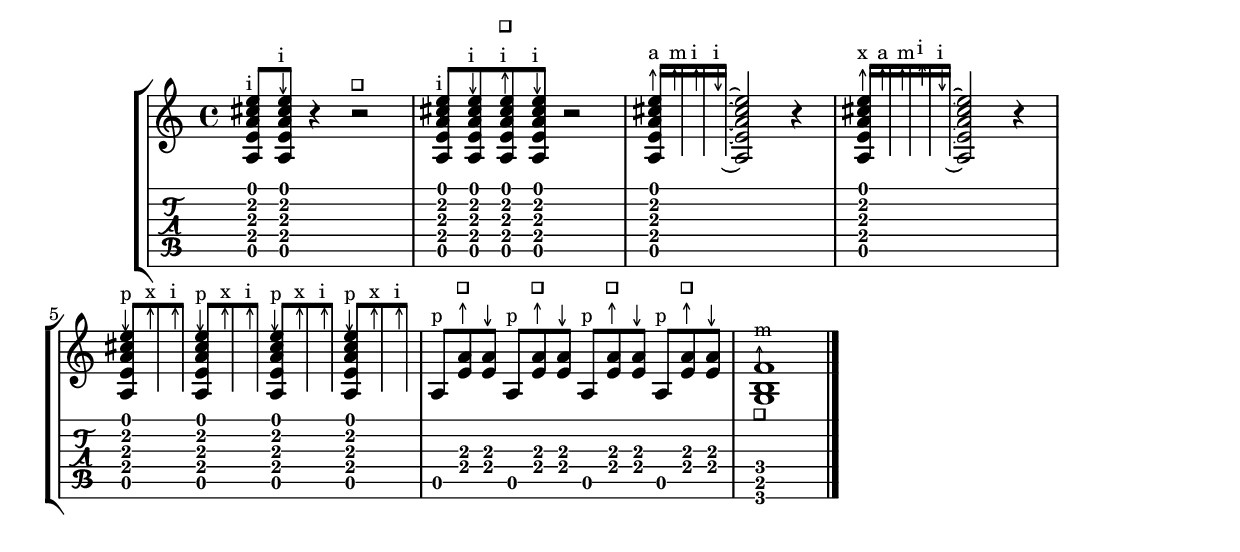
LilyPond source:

% Do not edit this file; it is automatically
% generated from Documentation/snippets/new
% This file is in the public domain.
%% Note: this file works from version 2.13.36
\version "2.13.36"

\header {
%% Translation of GIT committish: fa19277d20f8ab0397c560eb0e7b814bd804ecec

  texidoces = "

Para la guitarra flamenca se utilizan ciertos elementos de notación
especiales:


@itemize

@item un símbolo para indicar un golpe sobre la caja de la guitarra
con el nudillo del dedo anular

@item una flecha para indicar la dirección de los rasgueos

@item distintas legras para las digitaciones (@qq{p}: pulgar, @qq{i}:
índice, @qq{m}: medio, @qq{a}: anular y @qq{x}: meñique)

@item Rasgueados de 3 y cautro dedos: hacia arriba con todos los dedos
y terminando con arriba y abajo con el índice

@item abanicos: rasgueos en serie con el pulgar, hacia abajo y el
meñique y el índice hacia arriba (hay también un abanico 2 en el que
los dedos medio y anular se usan en lugar del meñique)

@item alza púa: pulsaciones rápidas con el pulgar

@end itemize


Casi todas las figuras utilizan flechas combinadas con digitaciones;
con los abanicos y los rasgueados, las notas se imprimen con cabeza
sólo en el primer acorde.

Este fragmento de código contiene código de tipo cabecera que se puede
copiar como @file{flamenco.ly} e incluirse en los documentos fuente.

"
  doctitlees = "Notación del flamenco"

  lsrtags = "fretted-strings"

  texidoc = "
For flamenco guitar, special notation is used:


@itemize

@item
a golpe symbol to indicate a slap on the guitar body with the nail of
the ring finger

@item
an arrow to indicate (the direction of) strokes

@item
different letters for fingering (@qq{p}: thumb, @qq{i}: index finger,
@qq{m}: middle finger, @qq{a}: ring finger and @qq{x}: little finger)

@item
3- and 4-finger rasgueados: stroke upwards with all fingers, ending
with an up- and down using the index finger

@item
abanicos: strokes (in tuples) with thumb (down), little and index finger
(both up) (there is also an abanico 2 where middle and ring finger are
used instead of the little finger)

@item
alza pua: fast playing with the thumb

@end itemize


Most figures use arrows in combination with fingering; with abanicos
and rasgueados, noteheads are printed only for the first chord.

This snippet contains some header-like code that can be copied as
@samp{flamenco.ly} and included in source files.

"
  doctitle = "Flamenco notation"
} % begin verbatim


%%%%%%%%%%%%%%%%%%%%%%%%%%%%%%%%%%%%%%%%%%%
%%%%%%%  Cut here ----- Start 'flamenco.ly'

% Text indicators
abanico = \markup { \italic Abanico }
rasgueaso = \markup { \italic Ras. }
alzapua = \markup { \italic Alzapua }

% Finger stroke symbols
strokeUp = \markup { \postscript #"
  0.1     setlinewidth
  0.5 0   moveto
  0.5 2   lineto
  0.2 1.4 lineto
  0.5 2   moveto
  0.8 1.4 lineto
  stroke
"}

strokeDown = \markup { \postscript #"
  0.1     setlinewidth
  0.5 2   moveto
  0.5 0   lineto
  0.2 0.6 lineto
  0.5 0   moveto
  0.8 0.6 lineto
  stroke
"}

% Golpe symbol
golpe = \markup { \postscript #"
  0.2 setlinewidth
  0 0 moveto
  1 0 lineto
  1 1 lineto
  stroke
  "\postscript #"
  0.1       setlinewidth
  -0.6 -0.1  moveto
  -0.6  1.0 lineto
  0.5  1.0 lineto
  stroke
"}

strokeUpGolpe = \markup { \column { \golpe \line { \strokeUp } } }
iUpGolpe = \markup { \column { \golpe \line { \small i } \line { \strokeUp } } }

% Strokes for all fingers
pUp   = \markup { \column { \small p \line { \strokeUp } } }
pDown = \markup { \column { \small p \line { \strokeDown } } }
iUp   = \markup { \column { \small i \line { \strokeUp } } }
iDown = \markup { \column { \small i \line { \strokeDown } } }
mUp   = \markup { \column { \small m \line { \strokeUp } } }
mDown = \markup { \column { \small m \line { \strokeDown } } }
aUp   = \markup { \column { \small a \line { \strokeUp } } }
aDown = \markup { \column { \small a \line { \strokeDown } } }
xUp   = \markup { \column { \small x \line { \strokeUp } } }
xDown = \markup { \column { \small x \line { \strokeDown } } }


% Just handy :)
tupletOff = {
  \once \override TupletNumber #'stencil = ##f
  \once \override TupletBracket #'stencil = ##f
}

tupletsOff = {
  \override TupletNumber #'stencil = ##f
  \override TupletBracket #'bracket-visibility = #'if-no-beam
}

tupletsOn = {
  \override TupletBracket #'bracket-visibility = #'default
  \revert TupletNumber #'stencil
}

headsOff = {
  \override TabNoteHead #'transparent = ##t
  \override NoteHead #'transparent = ##t
  \override NoteHead #'no-ledgers = ##t
}

headsOn = {
  \override TabNoteHead #'transparent = ##f
  \override NoteHead #'transparent = ##f
  \override NoteHead #'no-ledgers = ##f
}

%%%%%%%  Cut here ----- End 'flamenco.ly'
%%%%%%%%%%%%%%%%%%%%%%%%%%%%%%%%%%%%%%%%%

part = \relative c' {
  <a, e' a cis e>8^\iUp
  <a e' a cis e>8^\iDown
  r4
  r2^\golpe

  <a e' a cis e>8^\iUp
  <a e' a cis e>8^\iDown
  <a e' a cis e>8^\iUpGolpe
  <a e' a cis e>8^\iDown
  r2

  <a e' a cis e>16^\aUp
  \headsOff
  <a e' a cis e>^\mUp
  <a e' a cis e>^\iUp
  <a e' a cis e>^\iDown~
  \headsOn
  <a e' a cis e>2
  r4

  \tupletOff
  \times 4/5 {
    <a e' a cis e>16^\xUp
    \headsOff
    <a e' a cis e>^\aUp
    <a e' a cis e>^\mUp
    <a e' a cis e>^\iUp
    <a e' a cis e>^\iDown~
    \headsOn
  }
  <a e' a cis e>2
  r4

  \tupletsOff
  \times 2/3 {
    <a e' a cis e>8^\pDown
    \headsOff
    <a e' a cis e>^\xUp
    <a e' a cis e>^\iUp
    \headsOn
  }

  \times 2/3 {
    <a e' a cis e>8^\pDown
    \headsOff
    <a e' a cis e>^\xUp
    <a e' a cis e>^\iUp
    \headsOn
  }

  \times 2/3 {
    <a e' a cis e>8^\pDown
    \headsOff
    <a e' a cis e>^\xUp
    <a e' a cis e>^\iUp
    \headsOn
  }
  \times 2/3 {
    <a e' a cis e>8^\pDown
    \headsOff
    <a e' a cis e>^\xUp
    <a e' a cis e>^\iUp
    \headsOn
  }

  \tupletsOff
  \override Beam #'positions = #'(2 . 2)
  \times 2/3 {
    a8^\markup{ \small p }
    <e' a>^\strokeUpGolpe
    <e a>^\strokeDown
  }
  \times 2/3 {
    a,8^\markup{ \small p }
    <e' a>^\strokeUpGolpe
    <e a>^\strokeDown
  }
  \times 2/3 {
    a,8^\markup{ \small p }
    <e' a>^\strokeUpGolpe
    <e a>^\strokeDown
  }
  \times 2/3 {
    a,8^\markup{ \small p }
    <e' a>^\strokeUpGolpe
    <e a>^\strokeDown
  }
  \tupletsOn

  \once \override TextScript #'extra-offset = #'(0 . -1)
  <g, b f'>1_\golpe^\mUp
  \bar "|."
}

\score {
  \new StaffGroup <<
    \context Staff = "part" <<
      \clef G
      \transpose c c'
      {
        \part
      }
    >>
    \context TabStaff {
      \part
    }
  >>
  \layout {
    ragged-right = ##t
  }
}
